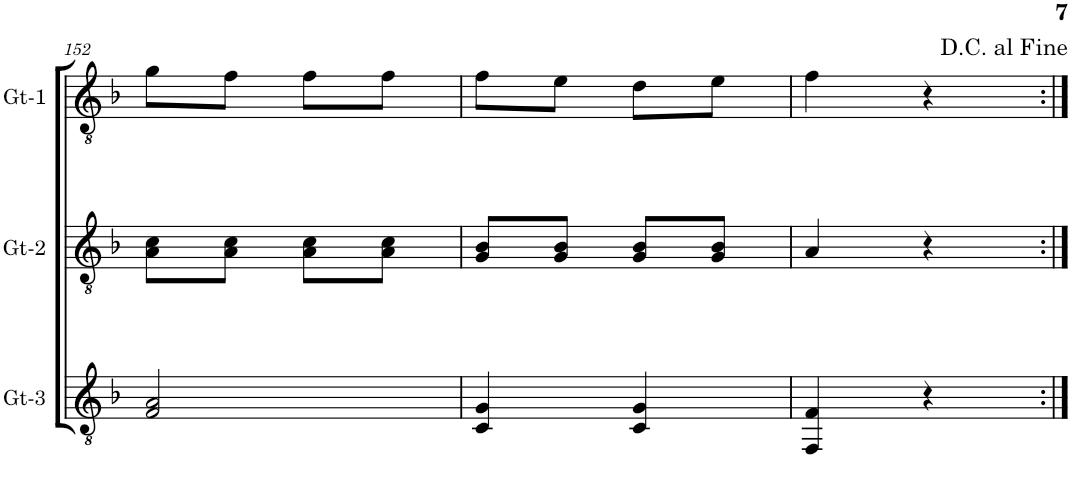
**kern	**kern	**kern
*part3	*part2	*part1
*staff3	*staff2	*staff1
*I"Gt-3	*I"Gt-2	*I"Gt-1
*I'Gt-3	*I'Gt-2	*I'Gt-1
!!LO:PB:g=z
*clefGv2	*clefGv2	*clefGv2
*k[b-]	*k[b-]	*k[b-]
*M2/4	*M2/4	*M2/4
=152	=152	=152
2F/ 2A/	8A\ 8c\L	8g\L
.	8A\ 8c\J	8f\J
.	8A\ 8c\L	8f\L
.	8A\ 8c\J	8f\J
=153	=153	=153
4C/ 4G/	8G/ 8B-/L	8f\L
.	8G/ 8B-/J	8e\J
4C/ 4G/	8G/ 8B-/L	8d\L
.	8G/ 8B-/J	8e\J
=154	=154	=154
4FF/ 4F/	4A/	4f\
4r	4r	4r
=:|!	=:|!	=:|!
*-	*-	*-
